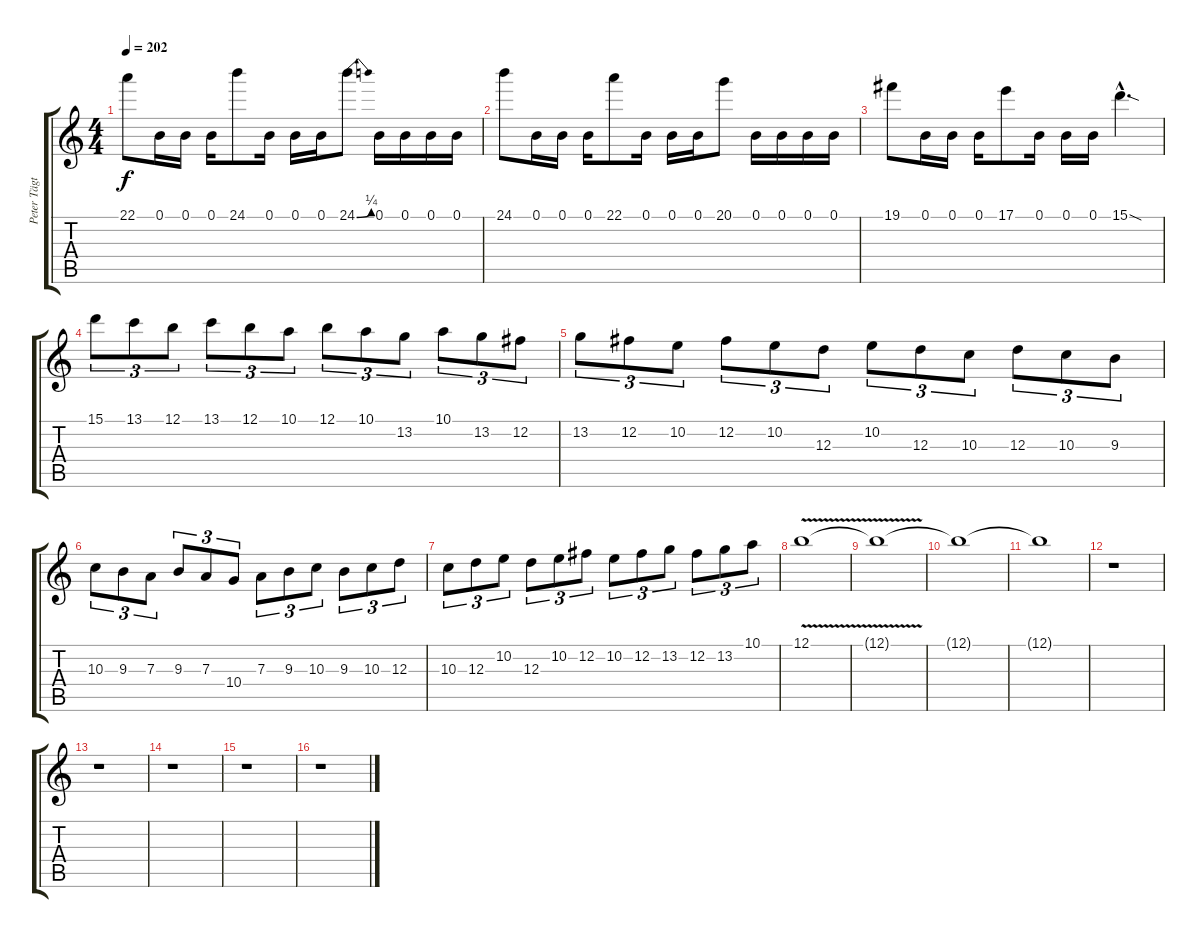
\track ("Peter Tägtgren - Solo" "Peter Tägt") {instrument distortionguitar}
\staff {score tabs}
\tuning (B3 Gb3 D3 A2 E2 B1) {hide}
\ts (4 4)
\tempo 202
\clef g2
\ks c
22.1.8{dy f} 0.1.16 0.1.16 0.1.16 24.1.8 0.1.16 0.1.16 0.1.16 24.1{be (bend 0 0 60 1)}.8 0.1.16 0.1.16 0.1.16 0.1.16 |
24.1.8 0.1.16 0.1.16 0.1.16 22.1.8 0.1.16 0.1.16 0.1.16 20.1.8 0.1.16 0.1.16 0.1.16 0.1.16 |
19.1.8 0.1.16 0.1.16 0.1.16 17.1.8 0.1.16 0.1.16 0.1.16 15.1{sod hac}.4{d} |
15.1.8{tu (3 2)} 13.1.8{tu (3 2)} 12.1.8{tu (3 2)} 13.1.8{tu (3 2)} 12.1.8{tu (3 2)} 10.1.8{tu (3 2)} 12.1.8{tu (3 2)} 10.1.8{tu (3 2)} 13.2.8{tu (3 2)} 10.1.8{tu (3 2)} 13.2.8{tu (3 2)} 12.2.8{tu (3 2)} |
13.2.8{tu (3 2)} 12.2.8{tu (3 2)} 10.2.8{tu (3 2)} 12.2.8{tu (3 2)} 10.2.8{tu (3 2)} 12.3.8{tu (3 2)} 10.2.8{tu (3 2)} 12.3.8{tu (3 2)} 10.3.8{tu (3 2)} 12.3.8{tu (3 2)} 10.3.8{tu (3 2)} 9.3.8{tu (3 2)} |
10.3.8{tu (3 2)} 9.3.8{tu (3 2)} 7.3.8{tu (3 2)} 9.3.8{tu (3 2)} 7.3.8{tu (3 2)} 10.4.8{tu (3 2)} 7.3.8{tu (3 2)} 9.3.8{tu (3 2)} 10.3.8{tu (3 2)} 9.3.8{tu (3 2)} 10.3.8{tu (3 2)} 12.3.8{tu (3 2)} |
10.3.8{tu (3 2)} 12.3.8{tu (3 2)} 10.2.8{tu (3 2)} 12.3.8{tu (3 2)} 10.2.8{tu (3 2)} 12.2.8{tu (3 2)} 10.2.8{tu (3 2)} 12.2.8{tu (3 2)} 13.2.8{tu (3 2)} 12.2.8{tu (3 2)} 13.2.8{tu (3 2)} 10.1.8{tu (3 2)} |
12.1{v}.1{volume 0} |
12.1{t}.1 |
12.1{t}.1 |
12.1{t}.1 |
r.1 |
r.1 |
r.1 |
r.1 |
r.1
